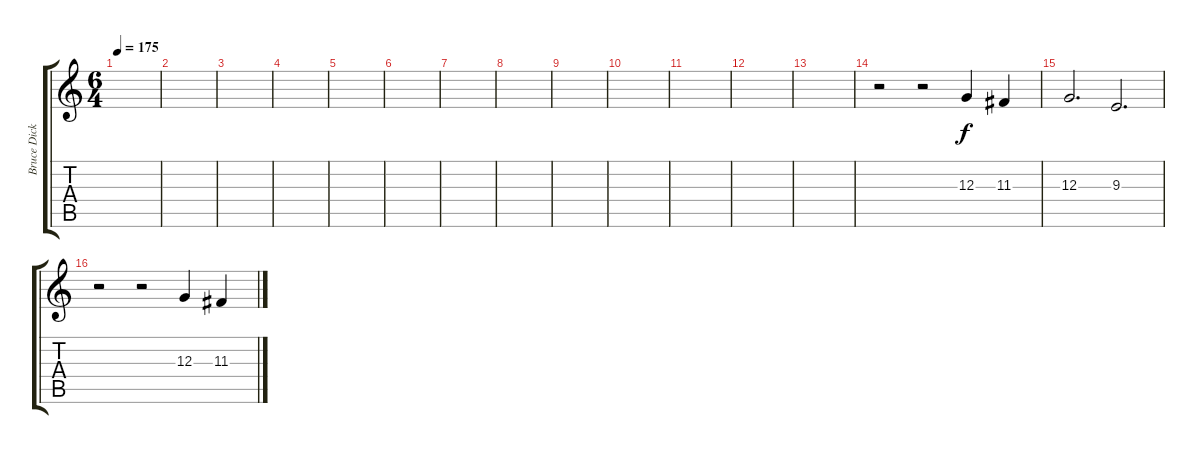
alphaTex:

\track ("Bruce Dickinson" "Bruce Dick") {instrument bassoon}
\staff {score tabs}
\tuning (E4 B3 G3 D3 A2 E2) {hide}
\ts (6 4)
\tempo 175
\clef g2
\ks c
|
|
|
|
|
|
|
|
|
|
|
|
|
r.2 r.2 12.3.4 11.3.4 |
12.3.2{d} 9.3.2{d} |
r.2 r.2 12.3.4 11.3.4
